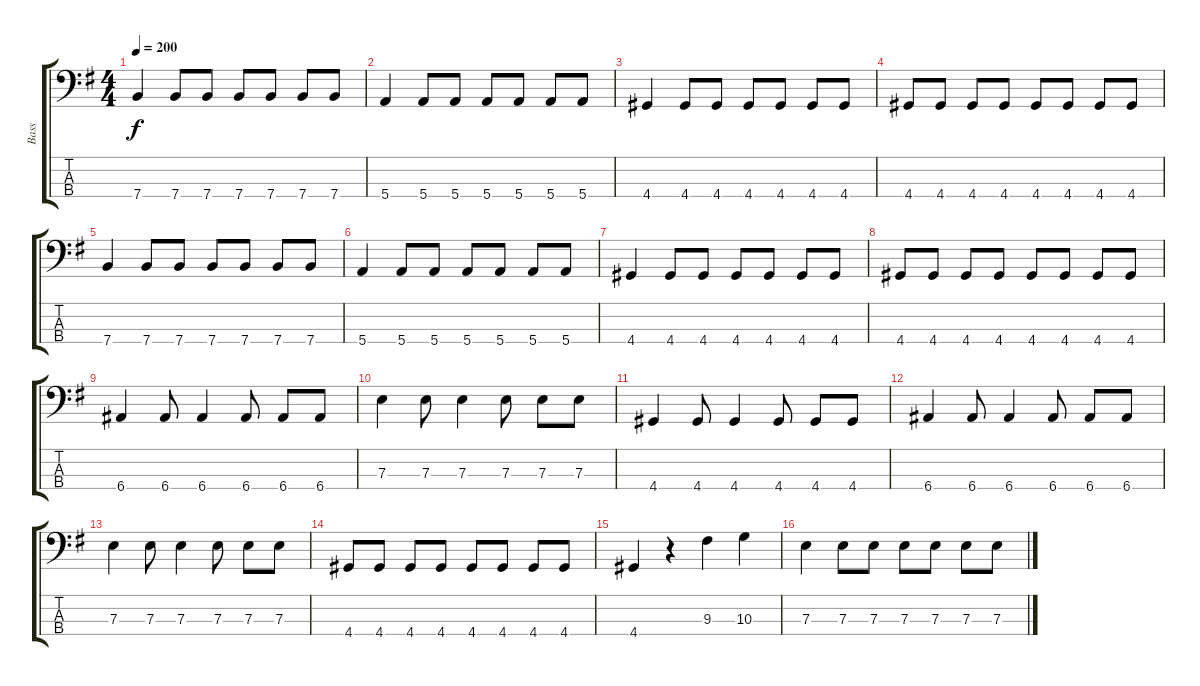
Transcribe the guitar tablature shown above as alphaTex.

\track ("Bass" "Bass") {instrument electricbassfinger}
\staff {score tabs}
\tuning (G2 D2 A1 E1) {hide}
\ts (4 4)
\tempo 200
\clef f4
\ks eminor
7.4.4{dy f} 7.4.8 7.4.8 7.4.8 7.4.8 7.4.8 7.4.8 |
5.4.4 5.4.8 5.4.8 5.4.8 5.4.8 5.4.8 5.4.8 |
4.4.4 4.4.8 4.4.8 4.4.8 4.4.8 4.4.8 4.4.8 |
4.4.8 4.4.8 4.4.8 4.4.8 4.4.8 4.4.8 4.4.8 4.4.8 |
7.4.4 7.4.8 7.4.8 7.4.8 7.4.8 7.4.8 7.4.8 |
5.4.4 5.4.8 5.4.8 5.4.8 5.4.8 5.4.8 5.4.8 |
4.4.4 4.4.8 4.4.8 4.4.8 4.4.8 4.4.8 4.4.8 |
4.4.8 4.4.8 4.4.8 4.4.8 4.4.8 4.4.8 4.4.8 4.4.8 |
6.4.4 6.4.8 6.4.4 6.4.8 6.4.8 6.4.8 |
7.3.4 7.3.8 7.3.4 7.3.8 7.3.8 7.3.8 |
4.4.4 4.4.8 4.4.4 4.4.8 4.4.8 4.4.8 |
6.4.4 6.4.8 6.4.4 6.4.8 6.4.8 6.4.8 |
7.3.4 7.3.8 7.3.4 7.3.8 7.3.8 7.3.8 |
4.4.8 4.4.8 4.4.8 4.4.8 4.4.8 4.4.8 4.4.8 4.4.8 |
4.4.4 r.4 9.3.4 10.3.4 |
7.3.4 7.3.8 7.3.8 7.3.8 7.3.8 7.3.8 7.3.8
